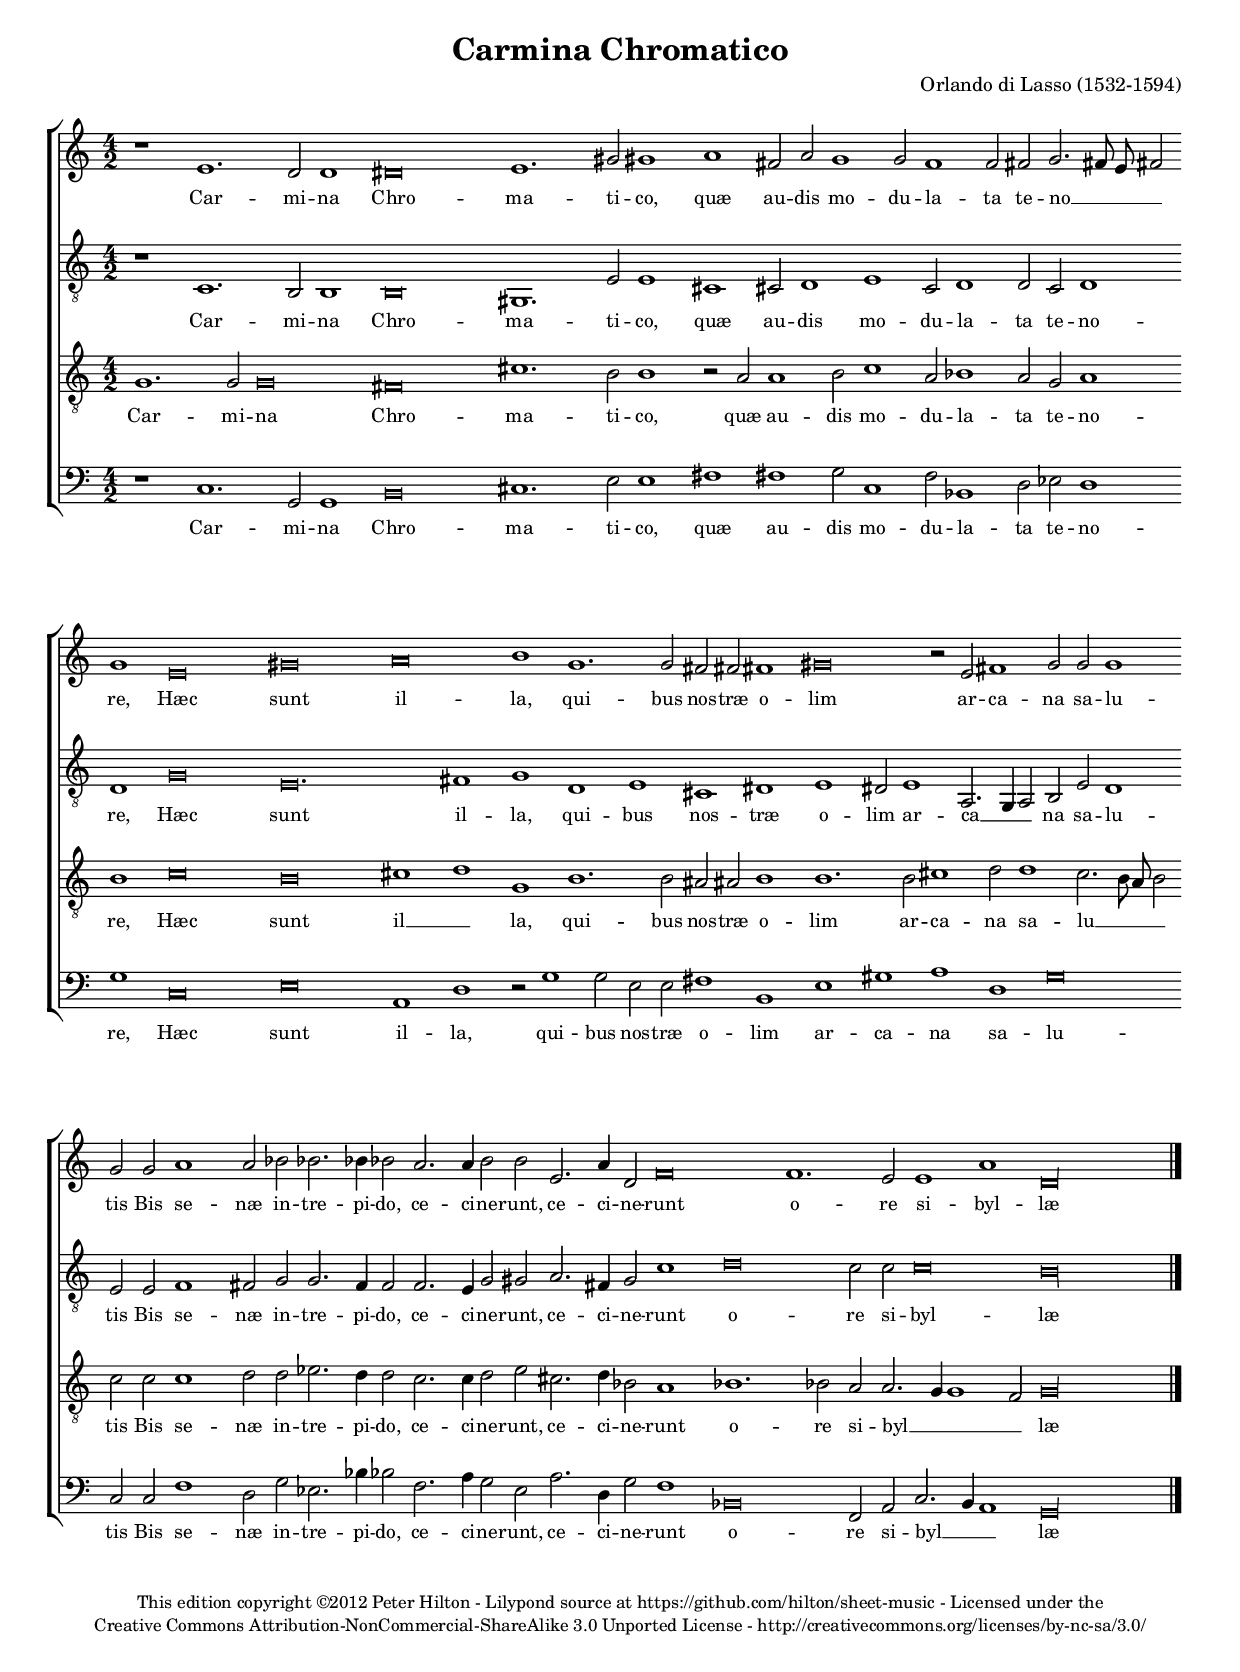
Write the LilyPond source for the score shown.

\version "2.14.2"

\header {
	title = "Carmina Chromatico"
	composer = "Orlando di Lasso (1532-1594)"
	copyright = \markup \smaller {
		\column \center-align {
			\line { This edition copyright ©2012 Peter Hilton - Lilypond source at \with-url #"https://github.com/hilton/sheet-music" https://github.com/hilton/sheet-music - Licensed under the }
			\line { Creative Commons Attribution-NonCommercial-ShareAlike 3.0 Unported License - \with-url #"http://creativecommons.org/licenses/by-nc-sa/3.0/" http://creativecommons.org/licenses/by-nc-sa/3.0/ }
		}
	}
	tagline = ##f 
}

global= { 
	\key c \major
	\time 4/2
	\tempo 2 = 100
	\set Score.timing = ##f 
	\override Score.LyricText #'font-size = #0
	\set Staff.midiInstrument = "choir aahs"
	#(set-global-staff-size 17) 
	#(set-accidental-style 'forget)
}

\paper {
	top-margin = 15\mm
	bottom-margin = 10\mm
	page-top-space = 0
	head-separation = 0
	ragged-bottom = ##f
	ragged-last-bottom = ##f
	last-bottom-spacing #'padding = #6
}

soprano = \new Voice {
	\relative c' {
		\override NoteHead #'style = #'baroque
		r1 e1. d2 d1 dis\breve e1. gis2 gis1 a fis2 a g1 g2 f1 f2 fis2 g2. fis8 e fis2 \bar "" \break
		g1 e\breve gis a b1 g1. g2 fis fis fis1 gis\breve r2 e fis1 g2 g g1 \bar ""  \break
		g2 g a1 a2 bes bes2. bes4 bes2 a2. a4 b2 b e,2. a4 d,2 f\breve f1. e2 e1 a d,\longa \bar "|."
	}
	\addlyrics {
		Car -- mi -- na Chro -- ma -- ti -- co, quæ au -- dis mo -- du -- la -- ta te -- no __ _ _ _
		re, Hæc sunt il -- la, qui -- bus nos -- træ o -- lim ar -- ca -- na sa -- lu -- 
		tis Bis se -- næ in -- tre -- pi -- do, ce -- ci -- ne -- runt, ce -- ci -- ne -- runt o -- re si -- byl -- læ
	}
}

alto = \new Voice {
	\relative c {
		\override NoteHead #'style = #'baroque
		\clef "treble_8"
		r1 c1. b2 b1 b\breve gis1. e'2 e1 cis cis2 d1 e c2 d1 d2 c d1 \bar "" 
		d g\breve e\breve. fis1 g d e cis dis e dis2 e1 a,2. g4 a2 b e d1 \bar "" 
		e2 e f1 fis2 g g2. f4 f2 f2. e4 g2 gis a2. fis4g2 c1 d\breve c2 c c\breve b\longa
	}
	\addlyrics {
		Car -- mi -- na Chro -- ma -- ti -- co, quæ au -- dis mo -- du -- la -- ta te -- no --
		re, Hæc sunt il -- la, qui -- bus nos -- træ o -- lim ar -- ca __ _ _ na sa -- lu -- 
		tis Bis se -- næ in -- tre -- pi -- do, ce -- ci -- ne -- runt, ce -- ci -- ne -- runt o -- re si -- byl -- læ
	}
}

tenor = \new Voice {
	\relative c' {
		\override NoteHead #'style = #'baroque
		\clef "treble_8"
		g1. g2 g\breve fis cis'1. b2 b1 r2 a a1 b2 c1 a2 bes1 a2 g a1 \bar ""
		b c\breve b cis1 d g, b1. b2 ais ais b1 b1. b2 cis1 d2 d1 c2. b8 a b2 \bar ""
		c2 c c1 d2 d2 es2. d4 d2 c2. c4 d2 e cis2. d4 bes2 a1 bes1. bes2 a a2. g4 g1 f2 g\longa
	}
	\addlyrics {
		Car -- mi -- na Chro -- ma -- ti -- co, quæ au -- dis mo -- du -- la -- ta te -- no --
		re, Hæc sunt il __ _ la, qui -- bus nos -- træ o -- lim ar -- ca -- na sa -- lu __ _ _ _
		tis Bis se -- næ in -- tre -- pi -- do, ce -- ci -- ne -- runt, ce -- ci -- ne -- runt o -- re si -- byl __ _ _ _ læ
	}
}

bass = \new Voice {
	\relative c {
		\override NoteHead #'style = #'baroque
		\clef "bass"
		r1 c1. g2 g1 b\breve cis1. e2 e1 fis fis g2 c,1 f2 bes,1 d2 es d1 \bar ""
		g c,\breve e a,1 d r2 g1 g2 e e fis1 b, e gis a d, g\breve \bar ""
		c,2 c f1 d2 g es2. bes'4 bes2 f2. a4 g2 e a2. d,4 g2 f1 bes,\breve f2 a c2. b4 a1 g\longa
	}
	\addlyrics {
		Car -- mi -- na Chro -- ma -- ti -- co, quæ au -- dis mo -- du -- la -- ta te -- no --
		re, Hæc sunt il -- la, qui -- bus nos -- træ o -- lim ar -- ca -- na sa -- lu -- 
		tis Bis se -- næ in -- tre -- pi -- do, ce -- ci -- ne -- runt, ce -- ci -- ne -- runt o -- re si -- byl __ _ _ læ
	}
}

\score {
	\new ChoirStaff \with {
		\override StaffGrouper #'staff-staff-spacing #'basic-distance = #12
	} << 
		\set Score.proportionalNotationDuration = #(ly:make-moment 1 8)
		\override Score.MetronomeMark #'transparent = ##t
		\new Staff << \global \soprano >> 
		\new Staff << \global \alto >> 
		\new Staff << \global \tenor >> 
		\new Staff << \global \bass >> 
	>> 
	\layout {
		indent = #0
	}
	\midi { }
}
